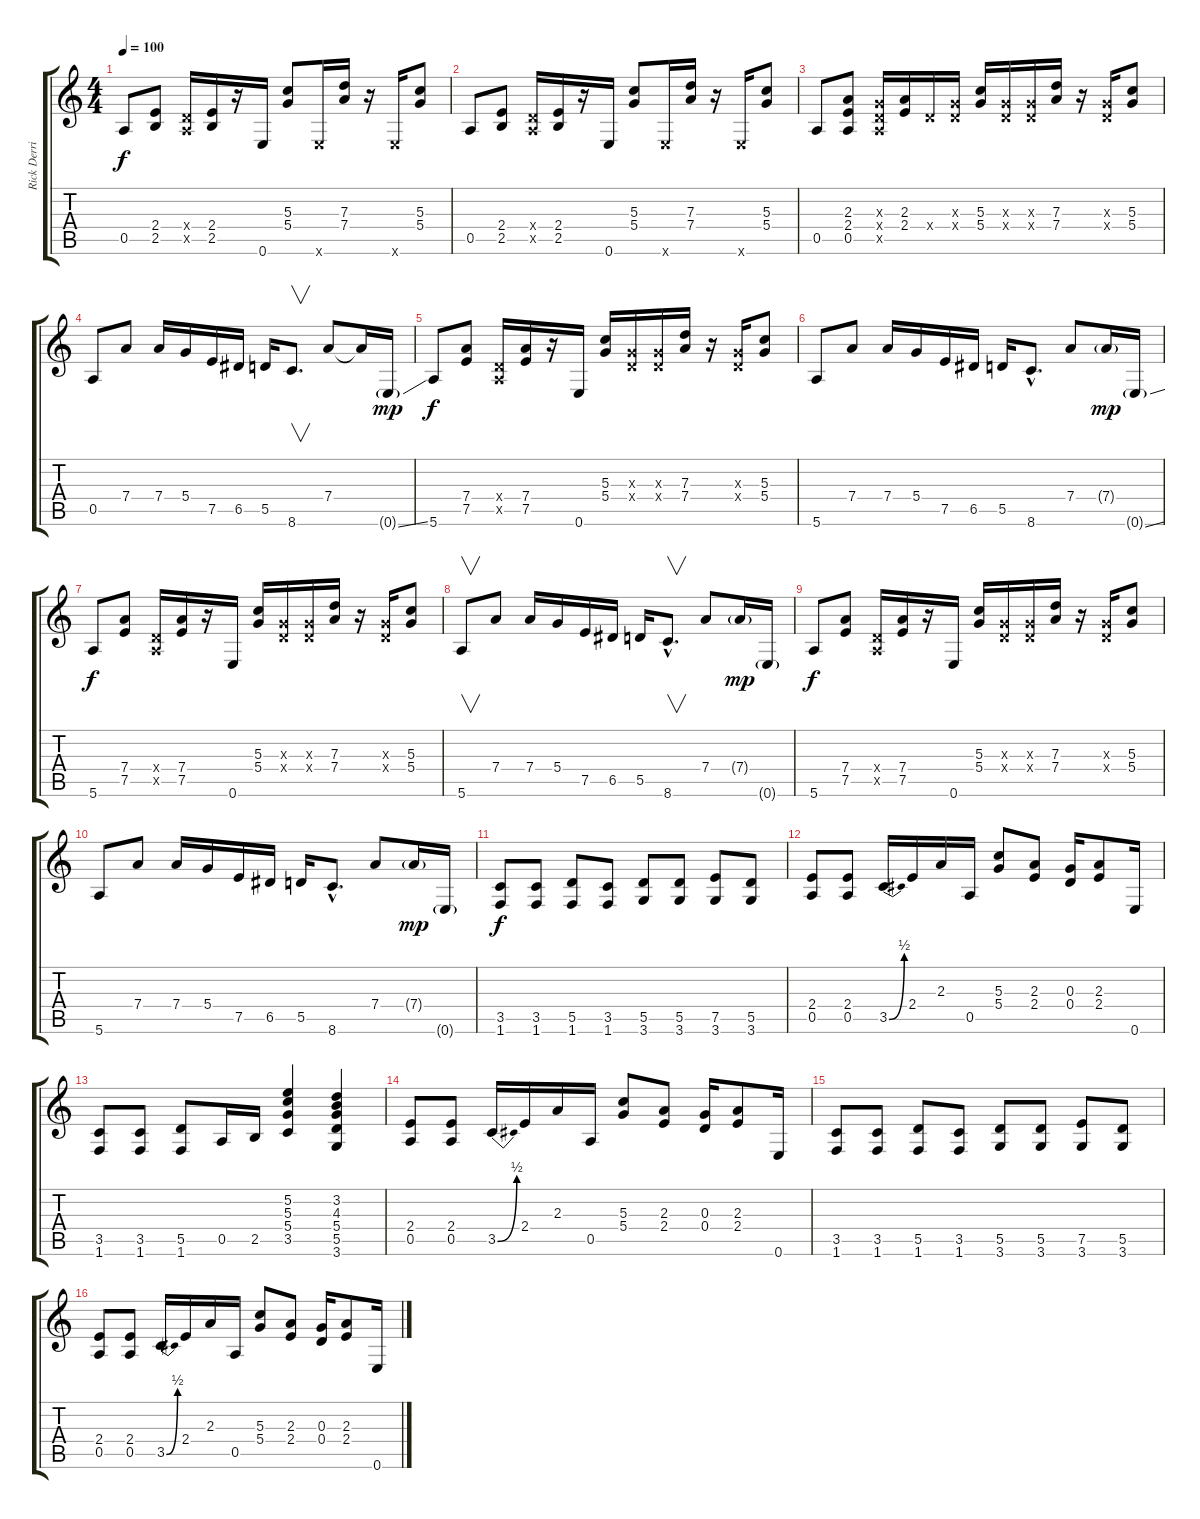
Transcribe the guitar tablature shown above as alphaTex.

\track ("Rick Derringer" "Rick Derri") {instrument electricguitarmuted}
\staff {score tabs}
\tuning (E4 B3 G3 D3 A2 E2) {hide}
\ts (4 4)
\tempo 100
\clef g2
\ks c
0.5.8{dy f} (2.4 2.5).8 (0.4{x} 0.5{x}).16 (2.4 2.5).16 r.16 0.6.16 (5.3 5.4).8 0.6{x}.16 (7.3 7.4).16 r.16 0.6{x}.16 (5.3 5.4).8 |
0.5.8 (2.4 2.5).8 (0.4{x} 0.5{x}).16 (2.4 2.5).16 r.16 0.6.16 (5.3 5.4).8 0.6{x}.16 (7.3 7.4).16 r.16 0.6{x}.16 (5.3 5.4).8 |
0.5.8 (2.3 2.4 0.5).8 (0.3{x} 0.4{x} 0.5{x}).16 (2.3 2.4).16 0.4{x}.16 (0.3{x} 0.4{x}).16 (5.3 5.4).16 (0.3{x} 0.4{x}).16 (0.3{x} 0.4{x}).16 (7.3 7.4).16 r.16 (0.3{x} 0.4{x}).16 (5.3 5.4).8 |
0.5.8 7.4.8 7.4.16 5.4.16 7.5.16 6.5.16 5.5.16 8.6.8{v d} 7.4.8 7.4{t}.16 0.6{ss g}.16{dy mp} |
5.6.8{dy f} (7.4 7.5).8 (0.4{x} 0.5{x}).16 (7.4 7.5).16 r.16 0.6.16 (5.3 5.4).16 (0.3{x} 0.4{x}).16 (0.3{x} 0.4{x}).16 (7.3 7.4).16 r.16 (0.3{x} 0.4{x}).16 (5.3 5.4).8 |
5.6.8 7.4.8 7.4.16 5.4.16 7.5.16 6.5.16 5.5.16 8.6{hac}.8{d} 7.4.8 7.4{g}.16{dy mp} 0.6{ss g}.16 |
5.6.8{dy f} (7.4 7.5).8 (0.4{x} 0.5{x}).16 (7.4 7.5).16 r.16 0.6.16 (5.3 5.4).16 (0.3{x} 0.4{x}).16 (0.3{x} 0.4{x}).16 (7.3 7.4).16 r.16 (0.3{x} 0.4{x}).16 (5.3 5.4).8 |
5.6.8{v} 7.4.8 7.4.16 5.4.16 7.5.16 6.5.16 5.5.16 8.6{hac}.8{v d} 7.4.8 7.4{g}.16{dy mp} 0.6{g}.16 |
5.6.8{dy f} (7.4 7.5).8 (0.4{x} 0.5{x}).16 (7.4 7.5).16 r.16 0.6.16 (5.3 5.4).16 (0.3{x} 0.4{x}).16 (0.3{x} 0.4{x}).16 (7.3 7.4).16 r.16 (0.3{x} 0.4{x}).16 (5.3 5.4).8 |
5.6.8 7.4.8 7.4.16 5.4.16 7.5.16 6.5.16 5.5.16 8.6{hac}.8{d} 7.4.8 7.4{g}.16{dy mp} 0.6{g}.16 |
(3.5 1.6).8{dy f} (3.5 1.6).8 (5.5 1.6).8 (3.5 1.6).8 (5.5 3.6).8 (5.5 3.6).8 (7.5 3.6).8 (5.5 3.6).8 |
(2.4 0.5).8 (2.4 0.5).8 3.5{be (bend 0 0 60 2)}.16 2.4.16 2.3.16 0.5.16 (5.3 5.4).8 (2.3 2.4).8 (0.3 0.4).16 (2.3 2.4).8 0.6.16 |
(3.5 1.6).8 (3.5 1.6).8 (5.5 1.6).8 0.5.16 2.5.16 (5.2 5.3 5.4 3.5).4 (3.2 4.3 5.4 5.5 3.6).4 |
(2.4 0.5).8 (2.4 0.5).8 3.5{be (bend 0 0 60 2)}.16 2.4.16 2.3.16 0.5.16 (5.3 5.4).8 (2.3 2.4).8 (0.3 0.4).16 (2.3 2.4).8 0.6.16 |
(3.5 1.6).8 (3.5 1.6).8 (5.5 1.6).8 (3.5 1.6).8 (5.5 3.6).8 (5.5 3.6).8 (7.5 3.6).8 (5.5 3.6).8 |
(2.4 0.5).8 (2.4 0.5).8 3.5{be (bend 0 0 60 2)}.16 2.4.16 2.3.16 0.5.16 (5.3 5.4).8 (2.3 2.4).8 (0.3 0.4).16 (2.3 2.4).8 0.6.16
